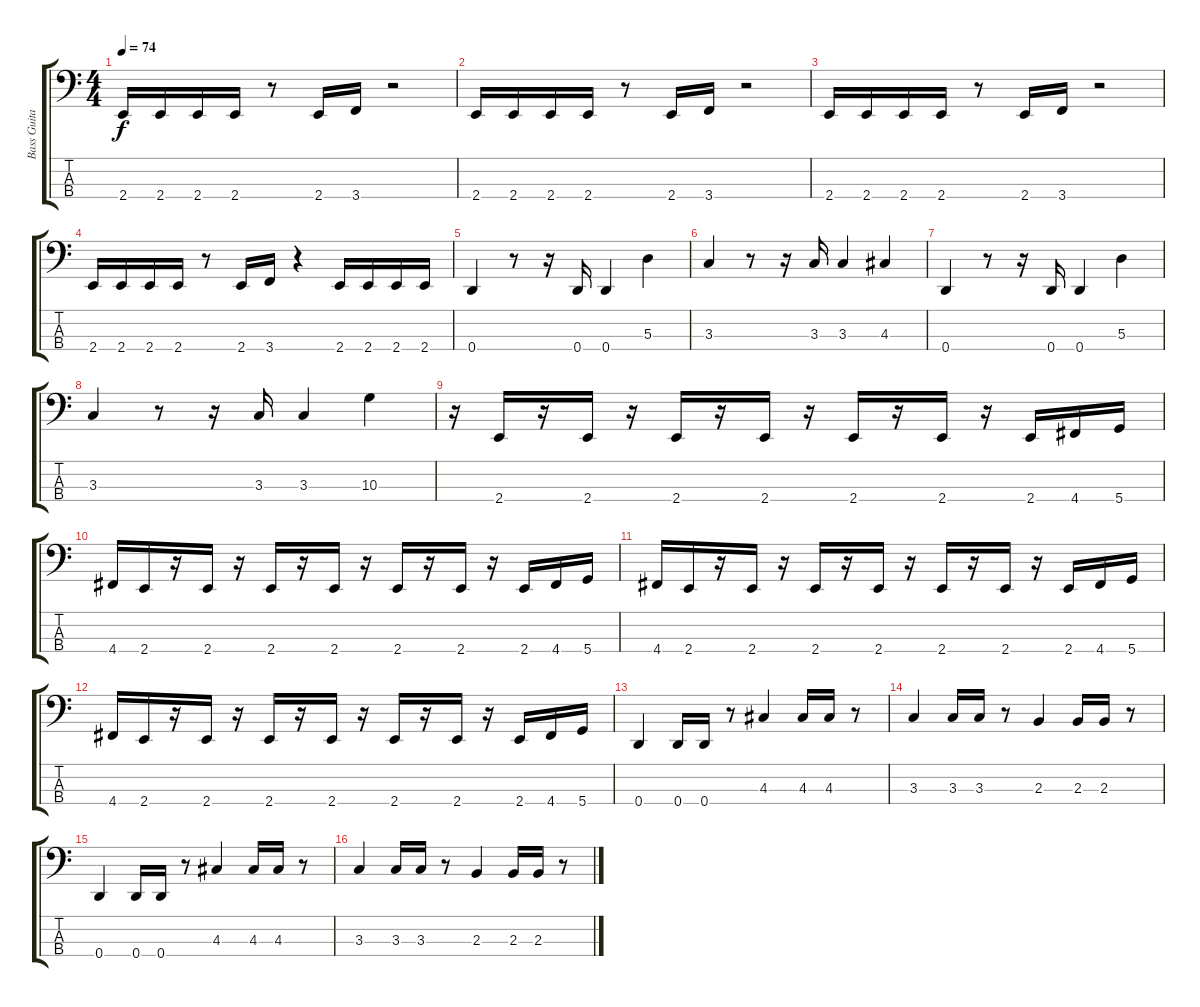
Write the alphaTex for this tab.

\track ("Bass Guitar" "Bass Guita") {instrument electricbasspick}
\staff {score tabs}
\tuning (G2 D2 A1 D1) {hide}
\ts (4 4)
\tempo 74
\clef f4
\ks c
2.4.16{dy f} 2.4.16 2.4.16 2.4.16 r.8 2.4.16 3.4.16 r.2 |
2.4.16 2.4.16 2.4.16 2.4.16 r.8 2.4.16 3.4.16 r.2 |
2.4.16 2.4.16 2.4.16 2.4.16 r.8 2.4.16 3.4.16 r.2 |
2.4.16 2.4.16 2.4.16 2.4.16 r.8 2.4.16 3.4.16 r.4 2.4.16 2.4.16 2.4.16 2.4.16 |
0.4.4 r.8 r.16 0.4.16 0.4.4 5.3.4 |
3.3.4 r.8 r.16 3.3.16 3.3.4 4.3.4 |
0.4.4 r.8 r.16 0.4.16 0.4.4 5.3.4 |
3.3.4 r.8 r.16 3.3.16 3.3.4 10.3.4 |
r.16 2.4.16 r.16 2.4.16 r.16 2.4.16 r.16 2.4.16 r.16 2.4.16 r.16 2.4.16 r.16 2.4.16 4.4.16 5.4.16 |
4.4.16 2.4.16 r.16 2.4.16 r.16 2.4.16 r.16 2.4.16 r.16 2.4.16 r.16 2.4.16 r.16 2.4.16 4.4.16 5.4.16 |
4.4.16 2.4.16 r.16 2.4.16 r.16 2.4.16 r.16 2.4.16 r.16 2.4.16 r.16 2.4.16 r.16 2.4.16 4.4.16 5.4.16 |
4.4.16 2.4.16 r.16 2.4.16 r.16 2.4.16 r.16 2.4.16 r.16 2.4.16 r.16 2.4.16 r.16 2.4.16 4.4.16 5.4.16 |
0.4.4 0.4.16 0.4.16 r.8 4.3.4 4.3.16 4.3.16 r.8 |
3.3.4 3.3.16 3.3.16 r.8 2.3.4 2.3.16 2.3.16 r.8 |
0.4.4 0.4.16 0.4.16 r.8 4.3.4 4.3.16 4.3.16 r.8 |
3.3.4 3.3.16 3.3.16 r.8 2.3.4 2.3.16 2.3.16 r.8
